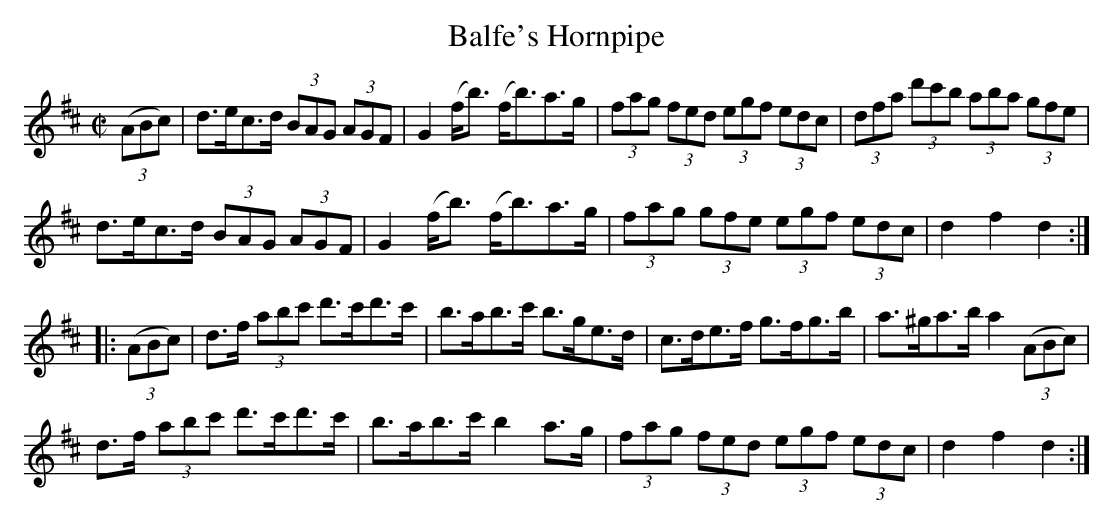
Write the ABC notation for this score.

X:1
T: Balfe's Hornpipe
M: C|
L: 1/8
K: D
((3ABc) | d>ec>d (3BAG (3AGF | G2 (f<b) (f<b)a>g | (3fag (3fed (3egf (3edc | (3dfa (3d'c'b (3aba (3gfe |
d>ec>d   (3BAG (3AGF | G2 (f<b) (f<b)a>g | (3fag (3gfe (3egf (3edc | d2 f2 d2 :|
|: ((3ABc) | d>f (3abc' d'>c'd'>c' | b>ab>c' b>ge>d | c>de>f g>fg>b | a>^ga>b a2 ((3ABc) |
d>f (3abc' d'>c'd'>c' | b>ab>c' b2 a>g | (3fag (3fed (3egf (3edc | d2 f2 d2 :|
